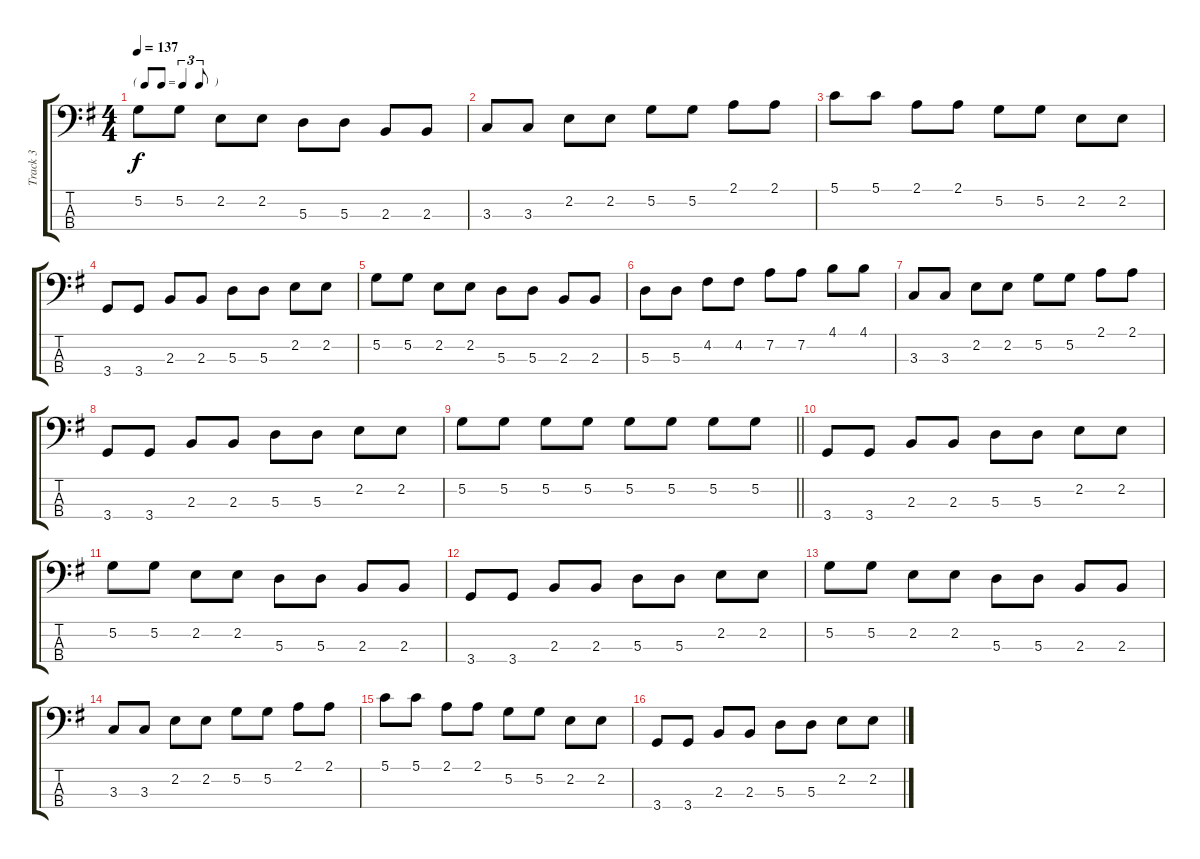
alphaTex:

\track ("Track 3" "Track 3") {instrument electricbassfinger}
\staff {score tabs}
\tuning (G2 D2 A1 E1) {hide}
\ts (4 4)
\tf triplet8th
\tempo 137
\clef f4
\ks g
5.2.8{dy f} 5.2.8 2.2.8 2.2.8 5.3.8 5.3.8 2.3.8 2.3.8 |
3.3.8 3.3.8 2.2.8 2.2.8 5.2.8 5.2.8 2.1.8 2.1.8 |
5.1.8 5.1.8 2.1.8 2.1.8 5.2.8 5.2.8 2.2.8 2.2.8 |
3.4.8 3.4.8 2.3.8 2.3.8 5.3.8 5.3.8 2.2.8 2.2.8 |
5.2.8 5.2.8 2.2.8 2.2.8 5.3.8 5.3.8 2.3.8 2.3.8 |
5.3.8 5.3.8 4.2.8 4.2.8 7.2.8 7.2.8 4.1.8 4.1.8 |
3.3.8 3.3.8 2.2.8 2.2.8 5.2.8 5.2.8 2.1.8 2.1.8 |
3.4.8 3.4.8 2.3.8 2.3.8 5.3.8 5.3.8 2.2.8 2.2.8 |
\barLineRight lightlight
5.2.8 5.2.8 5.2.8 5.2.8 5.2.8 5.2.8 5.2.8 5.2.8 |
3.4.8 3.4.8 2.3.8 2.3.8 5.3.8 5.3.8 2.2.8 2.2.8 |
5.2.8 5.2.8 2.2.8 2.2.8 5.3.8 5.3.8 2.3.8 2.3.8 |
3.4.8 3.4.8 2.3.8 2.3.8 5.3.8 5.3.8 2.2.8 2.2.8 |
5.2.8 5.2.8 2.2.8 2.2.8 5.3.8 5.3.8 2.3.8 2.3.8 |
3.3.8 3.3.8 2.2.8 2.2.8 5.2.8 5.2.8 2.1.8 2.1.8 |
5.1.8 5.1.8 2.1.8 2.1.8 5.2.8 5.2.8 2.2.8 2.2.8 |
3.4.8 3.4.8 2.3.8 2.3.8 5.3.8 5.3.8 2.2.8 2.2.8
